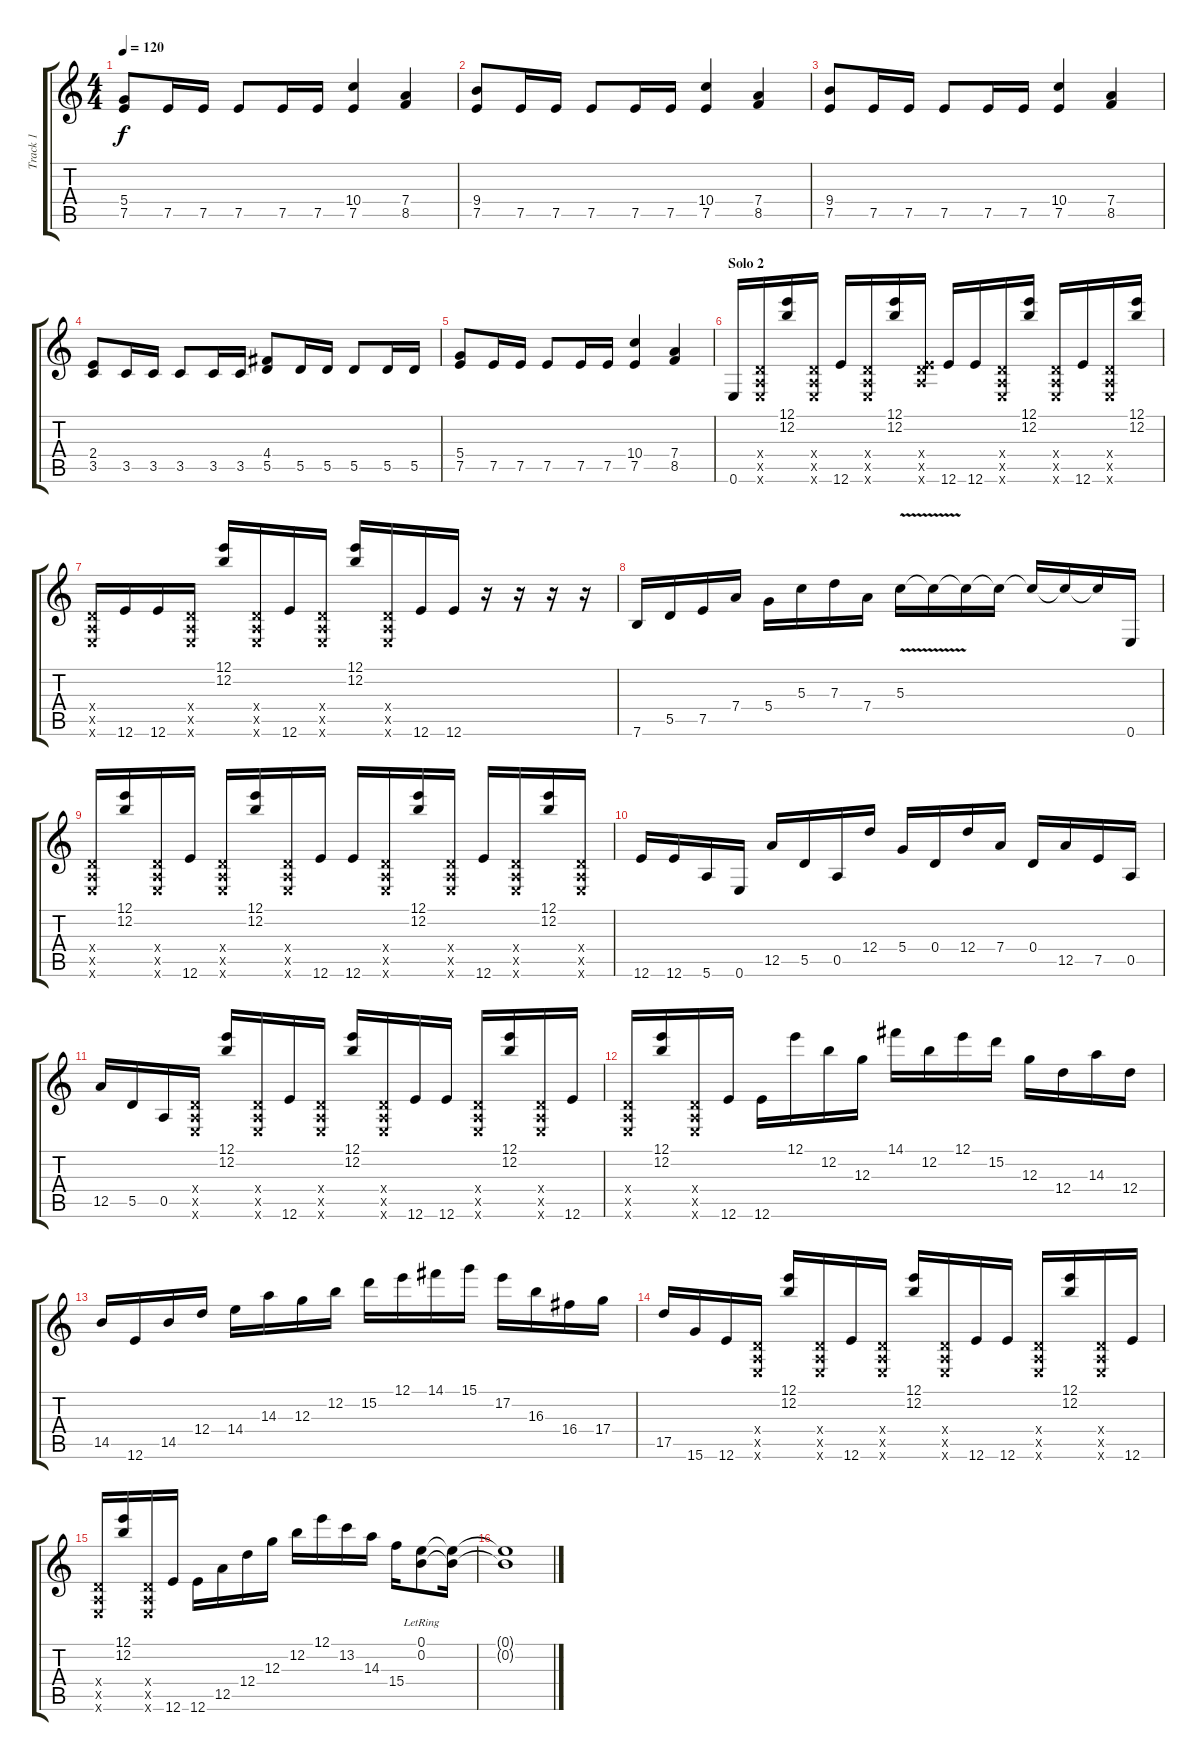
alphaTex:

\track ("Track 1" "Track 1") {instrument distortionguitar}
\staff {score tabs}
\tuning (E4 B3 G3 D3 A2 E2) {hide}
\ts (4 4)
\tempo 120
\clef g2
\ks c
(5.4 7.5).8{dy f} 7.5.16 7.5.16 7.5.8 7.5.16 7.5.16 (10.4 7.5).4 (7.4 8.5).4 |
(9.4 7.5).8 7.5.16 7.5.16 7.5.8 7.5.16 7.5.16 (10.4 7.5).4 (7.4 8.5).4 |
(9.4 7.5).8 7.5.16 7.5.16 7.5.8 7.5.16 7.5.16 (10.4 7.5).4 (7.4 8.5).4 |
(2.4 3.5).8 3.5.16 3.5.16 3.5.8 3.5.16 3.5.16 (4.4 5.5).8 5.5.16 5.5.16 5.5.8 5.5.16 5.5.16 |
(5.4 7.5).8 7.5.16 7.5.16 7.5.8 7.5.16 7.5.16 (10.4 7.5).4 (7.4 8.5).4 |
\section ("" "Solo 2")
0.6.16 (0.4{x} 0.5{x} 0.6{x}).16 (12.1 12.2).16 (0.4{x} 0.5{x} 0.6{x}).16 12.6.16 (0.4{x} 0.5{x} 0.6{x}).16 (12.1 12.2).16 (0.4{x} 0.5{x} 12.6{x}).16 12.6.16 12.6.16 (0.4{x} 0.5{x} 0.6{x}).16 (12.1 12.2).16 (0.4{x} 0.5{x} 0.6{x}).16 12.6.16 (0.4{x} 0.5{x} 0.6{x}).16 (12.1 12.2).16 |
(0.4{x} 0.5{x} 0.6{x}).16 12.6.16 12.6.16 (0.4{x} 0.5{x} 0.6{x}).16 (12.1 12.2).16 (0.4{x} 0.5{x} 0.6{x}).16 12.6.16 (0.4{x} 0.5{x} 0.6{x}).16 (12.1 12.2).16 (0.4{x} 0.5{x} 0.6{x}).16 12.6.16 12.6.16 r.16 r.16 r.16 r.16 |
7.6.16 5.5.16 7.5.16 7.4.16 5.4.16 5.3.16 7.3.16 7.4.16 5.3{v}.16 5.3{t}.16 5.3{t}.16 5.3{t}.16 5.3{t}.16 5.3{t}.16 5.3{t}.16 0.6.16 |
(0.4{x} 0.5{x} 0.6{x}).16 (12.1 12.2).16 (0.4{x} 0.5{x} 0.6{x}).16 12.6.16 (0.4{x} 0.5{x} 0.6{x}).16 (12.1 12.2).16 (0.4{x} 0.5{x} 0.6{x}).16 12.6.16 12.6.16 (0.4{x} 0.5{x} 0.6{x}).16 (12.1 12.2).16 (0.4{x} 0.5{x} 0.6{x}).16 12.6.16 (0.4{x} 0.5{x} 0.6{x}).16 (12.1 12.2).16 (0.4{x} 0.5{x} 0.6{x}).16 |
12.6.16 12.6.16 5.6.16 0.6.16 12.5.16 5.5.16 0.5.16 12.4.16 5.4.16 0.4.16 12.4.16 7.4.16 0.4.16 12.5.16 7.5.16 0.5.16 |
12.5.16 5.5.16 0.5.16 (0.4{x} 0.5{x} 0.6{x}).16 (12.1 12.2).16 (0.4{x} 0.5{x} 0.6{x}).16 12.6.16 (0.4{x} 0.5{x} 0.6{x}).16 (12.1 12.2).16 (0.4{x} 0.5{x} 0.6{x}).16 12.6.16 12.6.16 (0.4{x} 0.5{x} 0.6{x}).16 (12.1 12.2).16 (0.4{x} 0.5{x} 0.6{x}).16 12.6.16 |
(0.4{x} 0.5{x} 0.6{x}).16 (12.1 12.2).16 (0.4{x} 0.5{x} 0.6{x}).16 12.6.16 12.6.16 12.1.16 12.2.16 12.3.16 14.1.16 12.2.16 12.1.16 15.2.16 12.3.16 12.4.16 14.3.16 12.4.16 |
14.5.16 12.6.16 14.5.16 12.4.16 14.4.16 14.3.16 12.3.16 12.2.16 15.2.16 12.1.16 14.1.16 15.1.16 17.2.16 16.3.16 16.4.16 17.4.16 |
17.5.16 15.6.16 12.6.16 (0.4{x} 0.5{x} 0.6{x}).16 (12.1 12.2).16 (0.4{x} 0.5{x} 0.6{x}).16 12.6.16 (0.4{x} 0.5{x} 0.6{x}).16 (12.1 12.2).16 (0.4{x} 0.5{x} 0.6{x}).16 12.6.16 12.6.16 (0.4{x} 0.5{x} 0.6{x}).16 (12.1 12.2).16 (0.4{x} 0.5{x} 0.6{x}).16 12.6.16 |
(0.4{x} 0.5{x} 0.6{x}).16 (12.1 12.2).16 (0.4{x} 0.5{x} 0.6{x}).16 12.6.16 12.6.16 12.5.16 12.4.16 12.3.16 12.2.16 12.1.16 13.2.16 14.3.16 15.4.16 (0.1{lr} 0.2{lr}).8 (0.1{t} 0.2{t}).16 |
(0.1{t} 0.2{t}).1
